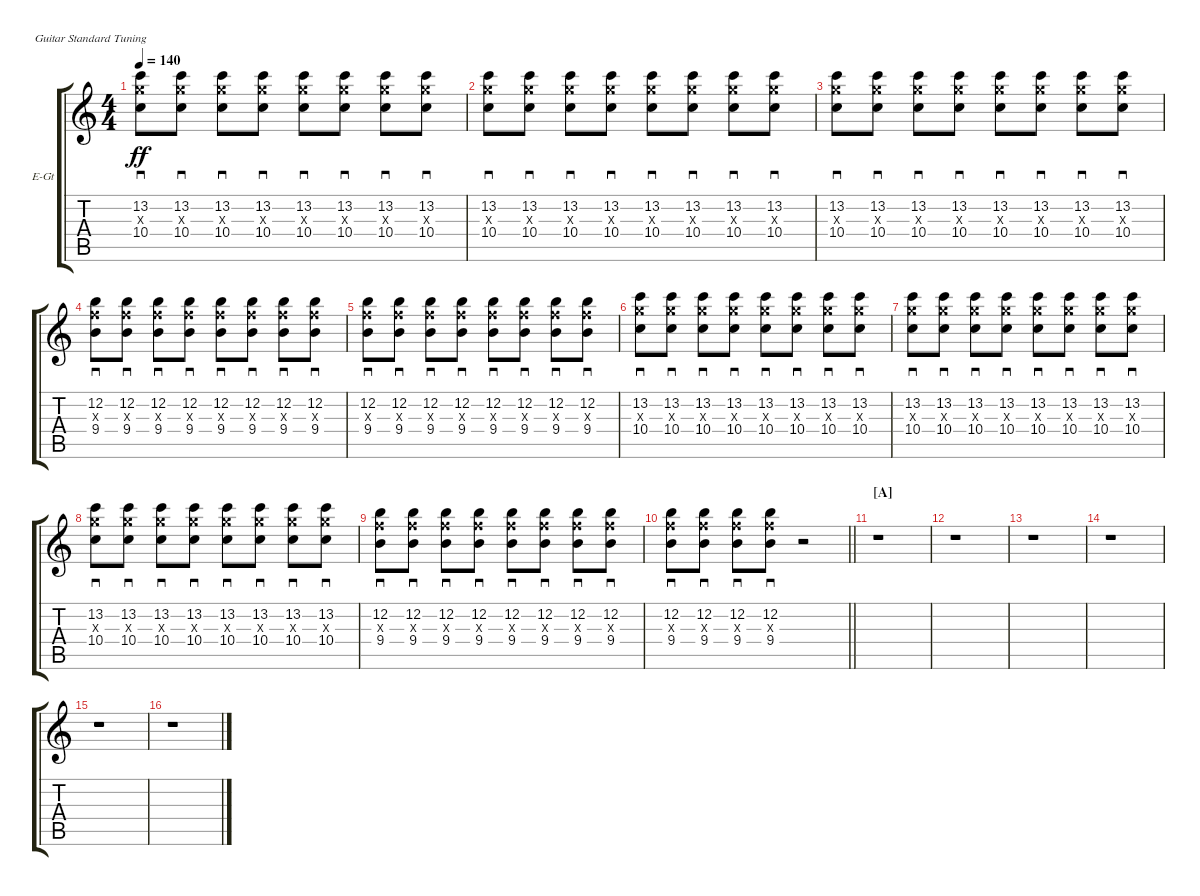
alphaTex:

\bracketExtendMode groupsimilarinstruments
\firstSystemTrackNameOrientation horizontal
\otherSystemsTrackNameOrientation horizontal
\track ("Albert Hammond Jr." "E-Gt") {instrument overdrivenguitar}
\staff {score tabs}
\tuning (E4 B3 G3 D3 A2 E2)
\ts (4 4)
\tempo 140
\clef g2
\ks aminor
(12.3{x} 10.4 13.2).8{sd dy ff} (12.3{x} 10.4 13.2).8{sd} (12.3{x} 10.4 13.2).8{sd} (12.3{x} 10.4 13.2).8{sd} (12.3{x} 10.4 13.2).8{sd} (12.3{x} 10.4 13.2).8{sd} (12.3{x} 10.4 13.2).8{sd} (12.3{x} 10.4 13.2).8{sd} |
(12.3{x} 10.4 13.2).8{sd} (12.3{x} 10.4 13.2).8{sd} (12.3{x} 10.4 13.2).8{sd} (12.3{x} 10.4 13.2).8{sd} (12.3{x} 10.4 13.2).8{sd} (12.3{x} 10.4 13.2).8{sd} (12.3{x} 10.4 13.2).8{sd} (12.3{x} 10.4 13.2).8{sd} |
(12.3{x} 10.4 13.2).8{sd} (12.3{x} 10.4 13.2).8{sd} (12.3{x} 10.4 13.2).8{sd} (12.3{x} 10.4 13.2).8{sd} (12.3{x} 10.4 13.2).8{sd} (12.3{x} 10.4 13.2).8{sd} (12.3{x} 10.4 13.2).8{sd} (12.3{x} 10.4 13.2).8{sd} |
(10.3{x} 9.4 12.2).8{sd} (10.3{x} 9.4 12.2).8{sd} (10.3{x} 9.4 12.2).8{sd} (10.3{x} 9.4 12.2).8{sd} (10.3{x} 9.4 12.2).8{sd} (10.3{x} 9.4 12.2).8{sd} (10.3{x} 9.4 12.2).8{sd} (10.3{x} 9.4 12.2).8{sd} |
(10.3{x} 9.4 12.2).8{sd} (10.3{x} 9.4 12.2).8{sd} (10.3{x} 9.4 12.2).8{sd} (10.3{x} 9.4 12.2).8{sd} (10.3{x} 9.4 12.2).8{sd} (10.3{x} 9.4 12.2).8{sd} (10.3{x} 9.4 12.2).8{sd} (10.3{x} 9.4 12.2).8{sd} |
(12.3{x} 10.4 13.2).8{sd} (12.3{x} 10.4 13.2).8{sd} (12.3{x} 10.4 13.2).8{sd} (12.3{x} 10.4 13.2).8{sd} (12.3{x} 10.4 13.2).8{sd} (12.3{x} 10.4 13.2).8{sd} (12.3{x} 10.4 13.2).8{sd} (12.3{x} 10.4 13.2).8{sd} |
(12.3{x} 10.4 13.2).8{sd} (12.3{x} 10.4 13.2).8{sd} (12.3{x} 10.4 13.2).8{sd} (12.3{x} 10.4 13.2).8{sd} (12.3{x} 10.4 13.2).8{sd} (12.3{x} 10.4 13.2).8{sd} (12.3{x} 10.4 13.2).8{sd} (12.3{x} 10.4 13.2).8{sd} |
(12.3{x} 10.4 13.2).8{sd} (12.3{x} 10.4 13.2).8{sd} (12.3{x} 10.4 13.2).8{sd} (12.3{x} 10.4 13.2).8{sd} (12.3{x} 10.4 13.2).8{sd} (12.3{x} 10.4 13.2).8{sd} (12.3{x} 10.4 13.2).8{sd} (12.3{x} 10.4 13.2).8{sd} |
(10.3{x} 9.4 12.2).8{sd} (10.3{x} 9.4 12.2).8{sd} (10.3{x} 9.4 12.2).8{sd} (10.3{x} 9.4 12.2).8{sd} (10.3{x} 9.4 12.2).8{sd} (10.3{x} 9.4 12.2).8{sd} (10.3{x} 9.4 12.2).8{sd} (10.3{x} 9.4 12.2).8{sd} |
\barLineRight lightlight
(10.3{x} 9.4 12.2).8{sd} (10.3{x} 9.4 12.2).8{sd} (10.3{x} 9.4 12.2).8{sd} (10.3{x} 9.4 12.2).8{sd} r.2 |
\section ("A" "")
r.1 |
r.1 |
r.1 |
r.1 |
r.1 |
r.1
